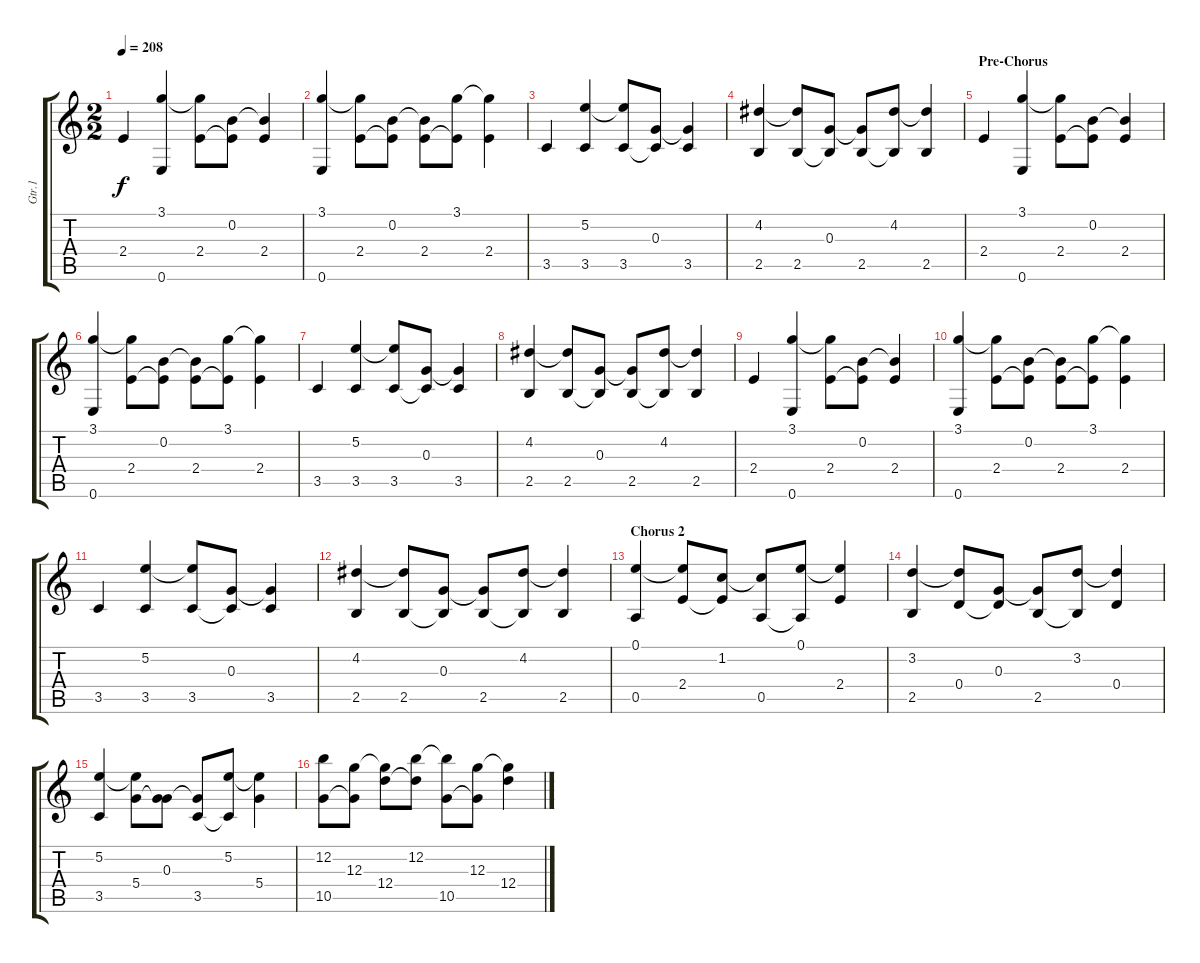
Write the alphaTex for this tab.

\track ("Gtr.1" "Gtr.1") {instrument acousticguitarsteel}
\staff {score tabs}
\tuning (E4 B3 G3 D3 A2 E2) {hide}
\ts (2 2)
\tempo 208
\clef g2
\ks c
2.4.4{dy f} (3.1 0.6).4 (3.1{t} 2.4).8 (0.2 2.4{t}).8 (0.2{t} 2.4).4 |
(3.1 0.6).4 (3.1{t} 2.4).8 (0.2 2.4{t}).8 (0.2{t} 2.4).8 (3.1 2.4{t}).8 (3.1{t} 2.4).4 |
3.5.4 (5.2 3.5).4 (5.2{t} 3.5).8 (0.3 3.5{t}).8 (0.3{t} 3.5).4 |
(4.2 2.5).4 (4.2{t} 2.5).8 (0.3 2.5{t}).8 (0.3{t} 2.5).8 (4.2 2.5{t}).8 (4.2{t} 2.5).4 |
\section ("" "Pre-Chorus")
2.4.4 (3.1 0.6).4 (3.1{t} 2.4).8 (0.2 2.4{t}).8 (0.2{t} 2.4).4 |
(3.1 0.6).4 (3.1{t} 2.4).8 (0.2 2.4{t}).8 (0.2{t} 2.4).8 (3.1 2.4{t}).8 (3.1{t} 2.4).4 |
3.5.4 (5.2 3.5).4 (5.2{t} 3.5).8 (0.3 3.5{t}).8 (0.3{t} 3.5).4 |
(4.2 2.5).4 (4.2{t} 2.5).8 (0.3 2.5{t}).8 (0.3{t} 2.5).8 (4.2 2.5{t}).8 (4.2{t} 2.5).4 |
2.4.4 (3.1 0.6).4 (3.1{t} 2.4).8 (0.2 2.4{t}).8 (0.2{t} 2.4).4 |
(3.1 0.6).4 (3.1{t} 2.4).8 (0.2 2.4{t}).8 (0.2{t} 2.4).8 (3.1 2.4{t}).8 (3.1{t} 2.4).4 |
3.5.4 (5.2 3.5).4 (5.2{t} 3.5).8 (0.3 3.5{t}).8 (0.3{t} 3.5).4 |
(4.2 2.5).4 (4.2{t} 2.5).8 (0.3 2.5{t}).8 (0.3{t} 2.5).8 (4.2 2.5{t}).8 (4.2{t} 2.5).4 |
\section ("" "Chorus 2")
(0.1 0.5).4 (0.1{t} 2.4).8 (1.2 2.4{t}).8 (1.2{t} 0.5).8 (0.1 0.5{t}).8 (0.1{t} 2.4).4 |
(3.2 2.5).4 (3.2{t} 0.4).8 (0.3 0.4{t}).8 (0.3{t} 2.5).8 (3.2 2.5{t}).8 (3.2{t} 0.4).4 |
(5.2 3.5).4 (5.2{t} 5.4).8 (0.3 5.4{t}).8 (0.3{t} 3.5).8 (5.2 3.5{t}).8 (5.2{t} 5.4).4 |
(12.2 10.5).8 (12.3 10.5{t}).8 (12.3{t} 12.4).8 (12.2 12.4{t}).8 (12.2{t} 10.5).8 (12.3 10.5{t}).8 (12.3{t} 12.4).4
